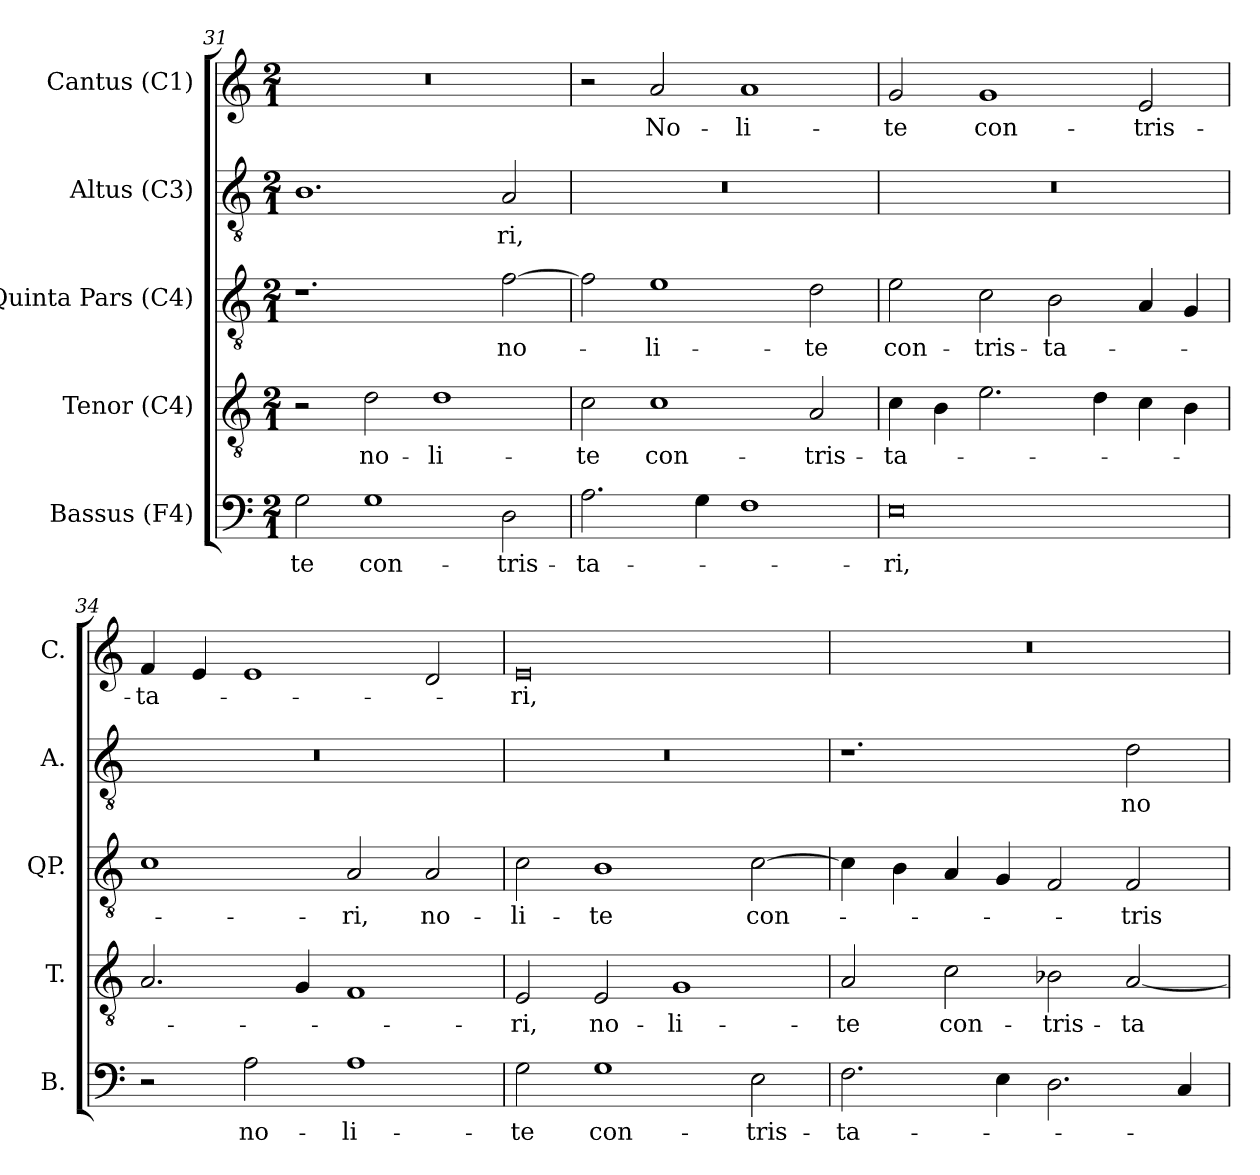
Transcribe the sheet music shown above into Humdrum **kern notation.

**kern	**text	**kern	**text	**kern	**text	**kern	**text	**kern	**text
*part5	*part5	*part4	*part4	*part3	*part3	*part2	*part2	*part1	*part1
*staff5	*staff5	*staff4	*staff4	*staff3	*staff3	*staff2	*staff2	*staff1	*staff1
*I"Bassus (F4)	*	*I"Tenor (C4)	*	*I"Quinta Pars (C4)	*	*I"Altus (C3)	*	*I"Cantus (C1)	*
*I'B.	*	*I'T.	*	*I'QP.	*	*I'A.	*	*I'C.	*
*clefF4	*	*clefGv2	*	*clefGv2	*	*clefGv2	*	*clefG2	*
*	*	*ITrd7c12	*	*ITrd7c12	*	*ITrd7c12	*	*	*
*k[]	*	*k[]	*	*k[]	*	*k[]	*	*k[]	*
*C:	*	*C:	*	*C:	*	*C:	*	*C:	*
*M2/1	*	*M2/1	*	*M2/1	*	*M2/1	*	*M2/1	*
=31	=31	=31	=31	=31	=31	=31	=31	=31	=31
!	!LO:LY:b:color=#000000	!	!	!	!	!	!	!LO:N:vis=1	!
2Gi\	-te	2r	.	1.r	.	1.BBi	.	0r	.
!	!LO:LY:b:color=#000000	!	!	!	!	!	!	!	!
!	!	!	!LO:LY:b:color=#000000	!	!	!	!	!	!
1Gi	con-	2Di\	no-	.	.	.	.	.	.
!	!	!	!LO:LY:b:color=#000000	!	!	!	!	!	!
.	.	1Di	-li-	.	.	.	.	.	.
!	!LO:LY:b:color=#000000	!	!	!	!	!	!	!	!
!	!	!	!	!	!LO:LY:b:color=#000000	!	!	!	!
!	!	!	!	!	!	!	!LO:LY:b:color=#000000	!	!
2Di\	-tris-	.	.	[2Fi\	no-	2AAi/	-ri,	.	.
=32	=32	=32	=32	=32	=32	=32	=32	=32	=32
!	!LO:LY:b:color=#000000	!	!	!	!	!	!	!	!
!	!	!	!LO:LY:b:color=#000000	!	!	!LO:N:vis=1	!	!	!
2.Ai\	-ta-	2Ci\	-te	2Fi\]	.	0r	.	2r	.
!	!	!	!LO:LY:b:color=#000000	!	!	!	!	!	!
!	!	!	!	!	!LO:LY:b:color=#000000	!	!	!	!
!	!	!	!	!	!	!	!	!	!LO:LY:b:color=#000000
.	.	1Ci	con-	1Ei	-li-	.	.	2ai/	No-
4Gi\	.	.	.	.	.	.	.	.	.
!	!	!	!	!	!	!	!	!	!LO:LY:b:color=#000000
1Fi	.	.	.	.	.	.	.	1ai	-li-
!	!	!	!LO:LY:b:color=#000000	!	!	!	!	!	!
!	!	!	!	!	!LO:LY:b:color=#000000	!	!	!	!
.	.	2AAi/	-tris-	2Di\	-te	.	.	.	.
!!LO:LB:g=z
=33	=33	=33	=33	=33	=33	=33	=33	=33	=33
!	!LO:LY:b:color=#000000	!	!	!	!	!	!	!	!
!	!	!	!LO:LY:b:color=#000000	!	!	!	!	!	!
!	!	!	!	!	!LO:LY:b:color=#000000	!LO:N:vis=1	!	!	!
!	!	!	!	!	!	!	!	!	!LO:LY:b:color=#000000
0Ei	-ri,	4Ci\	-ta-	2Ei\	con-	0r	.	2gi/	-te
.	.	4BBi\	.	.	.	.	.	.	.
!	!	!	!	!	!LO:LY:b:color=#000000	!	!	!	!
!	!	!	!	!	!	!	!	!	!LO:LY:b:color=#000000
.	.	2.Ei\	.	2Ci\	-tris-	.	.	1gi	con-
!	!	!	!	!	!LO:LY:b:color=#000000	!	!	!	!
.	.	.	.	2BBi\	-ta-	.	.	.	.
.	.	4Di\	.	.	.	.	.	.	.
!	!	!	!	!	!	!	!	!	!LO:LY:b:color=#000000
.	.	4Ci\	.	4AAi/	.	.	.	2ei/	-tris-
.	.	4BBi\	.	4GGi/	.	.	.	.	.
=34	=34	=34	=34	=34	=34	=34	=34	=34	=34
!	!	!	!	!	!	!LO:N:vis=1	!	!	!
!	!	!	!	!	!	!	!	!	!LO:LY:b:color=#000000
2r	.	2.AAi/	.	1Ci	.	0r	.	4fi/	-ta-
.	.	.	.	.	.	.	.	4ei/	.
!	!LO:LY:b:color=#000000	!	!	!	!	!	!	!	!
2Ai\	no-	.	.	.	.	.	.	1ei	.
.	.	4GGi/	.	.	.	.	.	.	.
!	!LO:LY:b:color=#000000	!	!	!	!	!	!	!	!
!	!	!	!	!	!LO:LY:b:color=#000000	!	!	!	!
1Ai	-li-	1FFi	.	2AAi/	-ri,	.	.	.	.
!	!	!	!	!	!LO:LY:b:color=#000000	!	!	!	!
.	.	.	.	2AAi/	no-	.	.	2di/	.
=35	=35	=35	=35	=35	=35	=35	=35	=35	=35
!	!LO:LY:b:color=#000000	!	!	!	!	!	!	!	!
!	!	!	!LO:LY:b:color=#000000	!	!	!	!	!	!
!	!	!	!	!	!LO:LY:b:color=#000000	!LO:N:vis=1	!	!	!
!	!	!	!	!	!	!	!	!	!LO:LY:b:color=#000000
2Gi\	-te	2EEi/	-ri,	2Ci\	-li-	0r	.	0ei	-ri,
!	!LO:LY:b:color=#000000	!	!	!	!	!	!	!	!
!	!	!	!LO:LY:b:color=#000000	!	!	!	!	!	!
!	!	!	!	!	!LO:LY:b:color=#000000	!	!	!	!
1Gi	con-	2EEi/	no-	1BBi	-te	.	.	.	.
!	!	!	!LO:LY:b:color=#000000	!	!	!	!	!	!
.	.	1GGi	-li-	.	.	.	.	.	.
!	!LO:LY:b:color=#000000	!	!	!	!	!	!	!	!
!	!	!	!	!	!LO:LY:b:color=#000000	!	!	!	!
2Ei\	-tris-	.	.	[2Ci\	con-	.	.	.	.
=36	=36	=36	=36	=36	=36	=36	=36	=36	=36
!	!LO:LY:b:color=#000000	!	!	!	!	!	!	!	!
!	!	!	!LO:LY:b:color=#000000	!	!	!	!	!LO:N:vis=1	!
2.Fi\	-ta-	2AAi/	-te	4Ci\]	.	1.r	.	0r	.
.	.	.	.	4BBi\	.	.	.	.	.
!	!	!	!LO:LY:b:color=#000000	!	!	!	!	!	!
.	.	2Ci\	con-	4AAi/	.	.	.	.	.
4Ei\	.	.	.	4GGi/	.	.	.	.	.
!	!	!	!LO:LY:b:color=#000000	!	!	!	!	!	!
2.Di\	.	2BB-Xi\	-tris-	2FFi/	.	.	.	.	.
!	!	!	!LO:LY:b:color=#000000	!	!	!	!	!	!
!	!	!	!	!	!LO:LY:b:color=#000000	!	!	!	!
!	!	!	!	!	!	!	!LO:LY:b:color=#000000	!	!
.	.	[2AAi/	-ta-	2FFi/	-tris-	2Di\	no-	.	.
4Ci/	.	.	.	.	.	.	.	.	.
=	=	=	=	=	=	=	=	=	=
*-	*-	*-	*-	*-	*-	*-	*-	*-	*-
